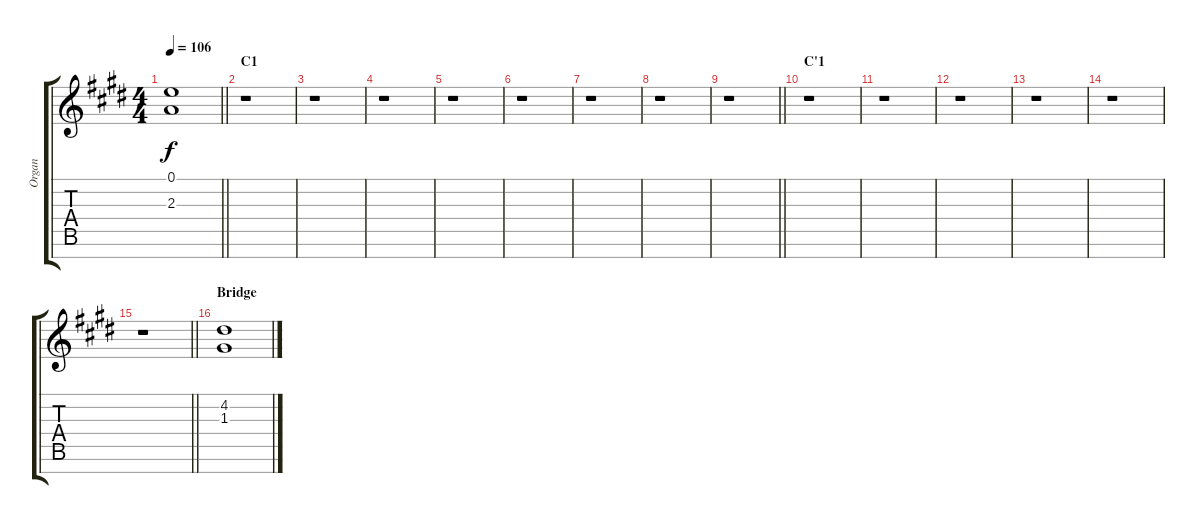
\track ("Organ" "Organ") {instrument drawbarorgan}
\staff {score tabs}
\tuning (E5 B4 G4 D4 A3 E3 B2) {hide}
\ts (4 4)
\tempo 106
\clef g2
\barLineRight lightlight
\ks e
(0.1{t} 2.3{t}).1{dy f} |
\section ("" "C1")
r.1 |
r.1 |
r.1 |
r.1 |
r.1 |
r.1 |
r.1 |
\barLineRight lightlight
r.1 |
\section ("" "C'1")
r.1 |
r.1 |
r.1 |
r.1 |
r.1 |
\barLineRight lightlight
r.1 |
\section ("" "Bridge")
(4.2 1.3).1
